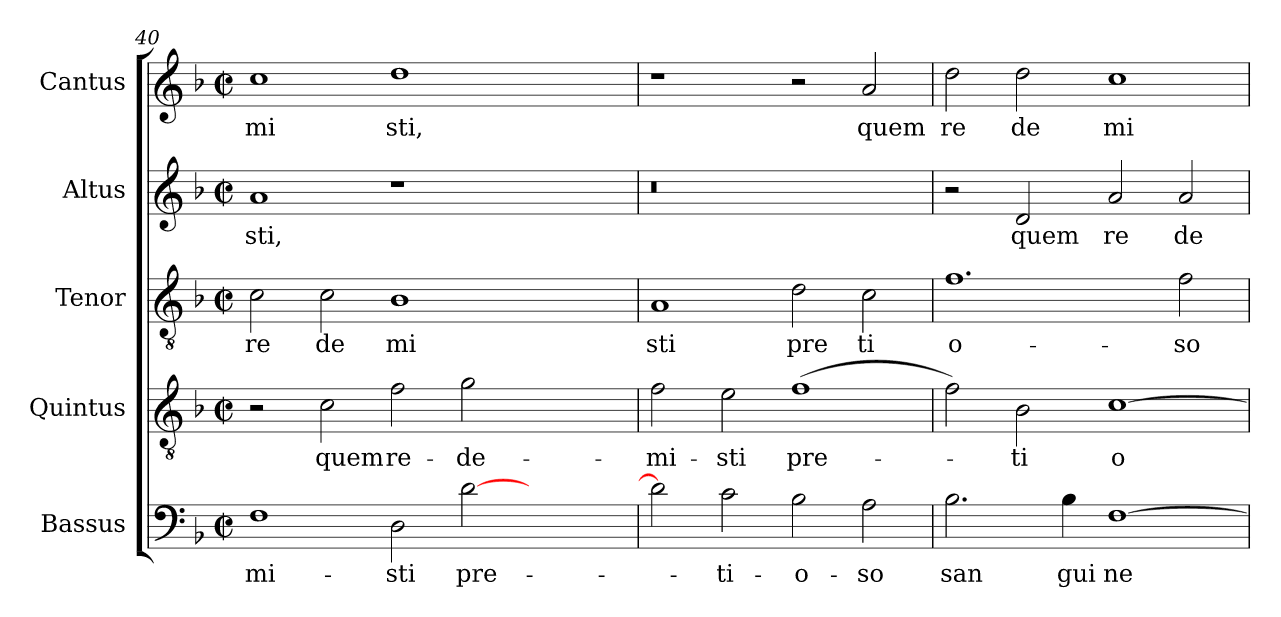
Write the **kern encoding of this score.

**kern	**text	**kern	**text	**kern	**text	**kern	**text	**kern	**text
*part5	*part5	*part4	*part4	*part3	*part3	*part2	*part2	*part1	*part1
*staff5	*staff5	*staff4	*staff4	*staff3	*staff3	*staff2	*staff2	*staff1	*staff1
*I"Bassus	*	*I"Quintus	*	*I"Tenor	*	*I"Altus	*	*I"Cantus	*
*clefF4	*	*clefGv2	*	*clefGv2	*	*clefG2	*	*clefG2	*
*k[b-]	*	*k[b-]	*	*k[b-]	*	*k[b-]	*	*k[b-]	*
*F:	*	*F:	*	*F:	*	*F:	*	*F:	*
*M2/2	*	*M2/2	*	*M2/2	*	*M2/2	*	*M2/2	*
*met(c|)	*	*met(c|)	*	*met(c|)	*	*met(c|)	*	*met(c|)	*
=40	=40	=40	=40	=40	=40	=40	=40	=40	=40
!	!LO:LY:b:cj	!	!	!	!LO:LY:b:cj	!	!LO:LY:b:cj	!	!LO:LY:b:cj
1F	-mi-	2r	.	2c\	re	1a	sti,	1cc	mi
!	!	!	!LO:LY:b:cj	!	!LO:LY:b:cj	!	!	!	!
.	.	2c\	quem	2c\	de	.	.	.	.
!	!LO:LY:b:cj	!	!LO:LY:b:cj	!	!LO:LY:b:cj	!LO:N:vis=1	!	!	!LO:LY:b:cj
2D\	-sti	2f\	re-	1B-	mi	0r	.	1dd	sti,
!	!LO:LY:b	!	!LO:LY:b:cj	!	!	!	!	!	!
[>2d\	pre-	2g\	-de-	.	.	.	.	.	.
1ryy	.	1ryy	.	1ryy	.	.	.	1ryy	.
=41	=41	=41	=41	=41	=41	=41	=41	=41	=41
!	!	!	!LO:LY:b:cj	!	!LO:LY:b:cj	!	!	!	!
2d\]	.	2f\	-mi-	1A	sti	0r	.	1r	.
!	!LO:LY:b:cj	!	!LO:LY:b:cj	!	!	!	!	!	!
2c\	-ti-	2e\	-sti	.	.	.	.	.	.
!	!LO:LY:b:cj	!	!LO:LY:b:cj	!	!LO:LY:b:cj	!	!	!	!
2B-\	-o-	(>1f	pre-	2d\	pre	.	.	2r	.
!	!LO:LY:b:cj	!	!	!	!LO:LY:b:cj	!	!	!	!LO:LY:b:cj
2A\	-so	.	.	2c\	ti	.	.	2a/	quem
!!LO:LB:g=z
=42	=42	=42	=42	=42	=42	=42	=42	=42	=42
!	!LO:LY:b:cj	!	!	!	!LO:LY:b:cj	!	!	!	!LO:LY:b:cj
2.B-\	san	2f\)	.	1.f	o-	2r	.	2dd\	re
!	!	!	!LO:LY:b:cj	!	!	!	!LO:LY:b:cj	!	!LO:LY:b:cj
.	.	2B-\	-ti	.	.	2d/	quem	2dd\	de
!	!LO:LY:b:cj	!	!	!	!	!	!	!	!
4B-\	gui	.	.	.	.	.	.	.	.
!	!LO:LY:b:cj	!	!LO:LY:b:rj	!	!	!	!LO:LY:b:cj	!	!LO:LY:b:cj
[>1F	ne	[>1c	o	.	.	2a/	re	1cc	mi
!	!	!	!	!	!LO:LY:b:cj	!	!LO:LY:b:cj	!	!
.	.	.	.	2f\	-so	2a/	de	.	.
=	=	=	=	=	=	=	=	=	=
*-	*-	*-	*-	*-	*-	*-	*-	*-	*-
